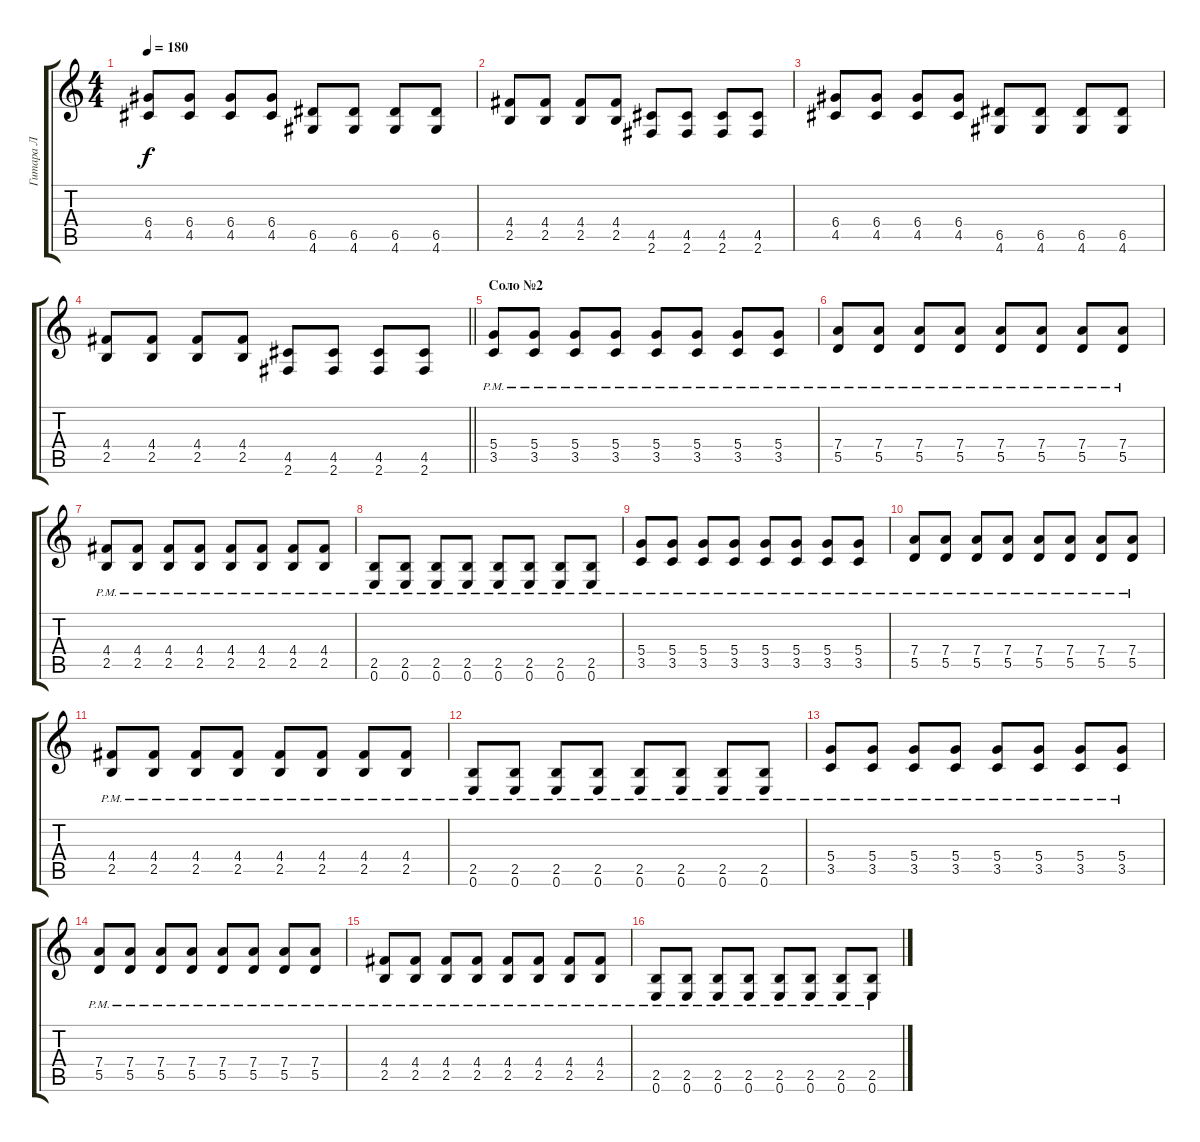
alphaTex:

\track ("Гитара Л" "Гитара Л") {instrument distortionguitar}
\staff {score tabs}
\tuning (E4 B3 G3 D3 A2 E2) {hide}
\ts (4 4)
\tempo 180
\clef g2
\ks c
(6.4 4.5).8{dy f} (6.4 4.5).8 (6.4 4.5).8 (6.4 4.5).8 (6.5 4.6).8 (6.5 4.6).8 (6.5 4.6).8 (6.5 4.6).8 |
(4.4 2.5).8 (4.4 2.5).8 (4.4 2.5).8 (4.4 2.5).8 (4.5 2.6).8 (4.5 2.6).8 (4.5 2.6).8 (4.5 2.6).8 |
(6.4 4.5).8 (6.4 4.5).8 (6.4 4.5).8 (6.4 4.5).8 (6.5 4.6).8 (6.5 4.6).8 (6.5 4.6).8 (6.5 4.6).8 |
\barLineRight lightlight
(4.4 2.5).8 (4.4 2.5).8 (4.4 2.5).8 (4.4 2.5).8 (4.5 2.6).8 (4.5 2.6).8 (4.5 2.6).8 (4.5 2.6).8 |
\section ("" "Соло №2")
(5.4{pm} 3.5{pm}).8 (5.4{pm} 3.5{pm}).8 (5.4{pm} 3.5{pm}).8 (5.4{pm} 3.5{pm}).8 (5.4{pm} 3.5{pm}).8 (5.4{pm} 3.5{pm}).8 (5.4{pm} 3.5{pm}).8 (5.4{pm} 3.5{pm}).8 |
(7.4{pm} 5.5{pm}).8 (7.4{pm} 5.5{pm}).8 (7.4{pm} 5.5{pm}).8 (7.4{pm} 5.5{pm}).8 (7.4{pm} 5.5{pm}).8 (7.4{pm} 5.5{pm}).8 (7.4{pm} 5.5{pm}).8 (7.4{pm} 5.5{pm}).8 |
(4.4{pm} 2.5{pm}).8 (4.4{pm} 2.5{pm}).8 (4.4{pm} 2.5{pm}).8 (4.4{pm} 2.5{pm}).8 (4.4{pm} 2.5{pm}).8 (4.4{pm} 2.5{pm}).8 (4.4{pm} 2.5{pm}).8 (4.4{pm} 2.5{pm}).8 |
(2.5{pm} 0.6{pm}).8 (2.5{pm} 0.6{pm}).8 (2.5{pm} 0.6{pm}).8 (2.5{pm} 0.6{pm}).8 (2.5{pm} 0.6{pm}).8 (2.5{pm} 0.6{pm}).8 (2.5{pm} 0.6{pm}).8 (2.5{pm} 0.6{pm}).8 |
(5.4{pm} 3.5{pm}).8 (5.4{pm} 3.5{pm}).8 (5.4{pm} 3.5{pm}).8 (5.4{pm} 3.5{pm}).8 (5.4{pm} 3.5{pm}).8 (5.4{pm} 3.5{pm}).8 (5.4{pm} 3.5{pm}).8 (5.4{pm} 3.5{pm}).8 |
(7.4{pm} 5.5{pm}).8 (7.4{pm} 5.5{pm}).8 (7.4{pm} 5.5{pm}).8 (7.4{pm} 5.5{pm}).8 (7.4{pm} 5.5{pm}).8 (7.4{pm} 5.5{pm}).8 (7.4{pm} 5.5{pm}).8 (7.4{pm} 5.5{pm}).8 |
(4.4{pm} 2.5{pm}).8 (4.4{pm} 2.5{pm}).8 (4.4{pm} 2.5{pm}).8 (4.4{pm} 2.5{pm}).8 (4.4{pm} 2.5{pm}).8 (4.4{pm} 2.5{pm}).8 (4.4{pm} 2.5{pm}).8 (4.4{pm} 2.5{pm}).8 |
(2.5{pm} 0.6{pm}).8 (2.5{pm} 0.6{pm}).8 (2.5{pm} 0.6{pm}).8 (2.5{pm} 0.6{pm}).8 (2.5{pm} 0.6{pm}).8 (2.5{pm} 0.6{pm}).8 (2.5{pm} 0.6{pm}).8 (2.5{pm} 0.6{pm}).8 |
(5.4{pm} 3.5{pm}).8 (5.4{pm} 3.5{pm}).8 (5.4{pm} 3.5{pm}).8 (5.4{pm} 3.5{pm}).8 (5.4{pm} 3.5{pm}).8 (5.4{pm} 3.5{pm}).8 (5.4{pm} 3.5{pm}).8 (5.4{pm} 3.5{pm}).8 |
(7.4{pm} 5.5{pm}).8 (7.4{pm} 5.5{pm}).8 (7.4{pm} 5.5{pm}).8 (7.4{pm} 5.5{pm}).8 (7.4{pm} 5.5{pm}).8 (7.4{pm} 5.5{pm}).8 (7.4{pm} 5.5{pm}).8 (7.4{pm} 5.5{pm}).8 |
(4.4{pm} 2.5{pm}).8 (4.4{pm} 2.5{pm}).8 (4.4{pm} 2.5{pm}).8 (4.4{pm} 2.5{pm}).8 (4.4{pm} 2.5{pm}).8 (4.4{pm} 2.5{pm}).8 (4.4{pm} 2.5{pm}).8 (4.4{pm} 2.5{pm}).8 |
(2.5{pm} 0.6{pm}).8 (2.5{pm} 0.6{pm}).8 (2.5{pm} 0.6{pm}).8 (2.5{pm} 0.6{pm}).8 (2.5{pm} 0.6{pm}).8 (2.5{pm} 0.6{pm}).8 (2.5{pm} 0.6{pm}).8 (2.5{pm} 0.6{pm}).8
